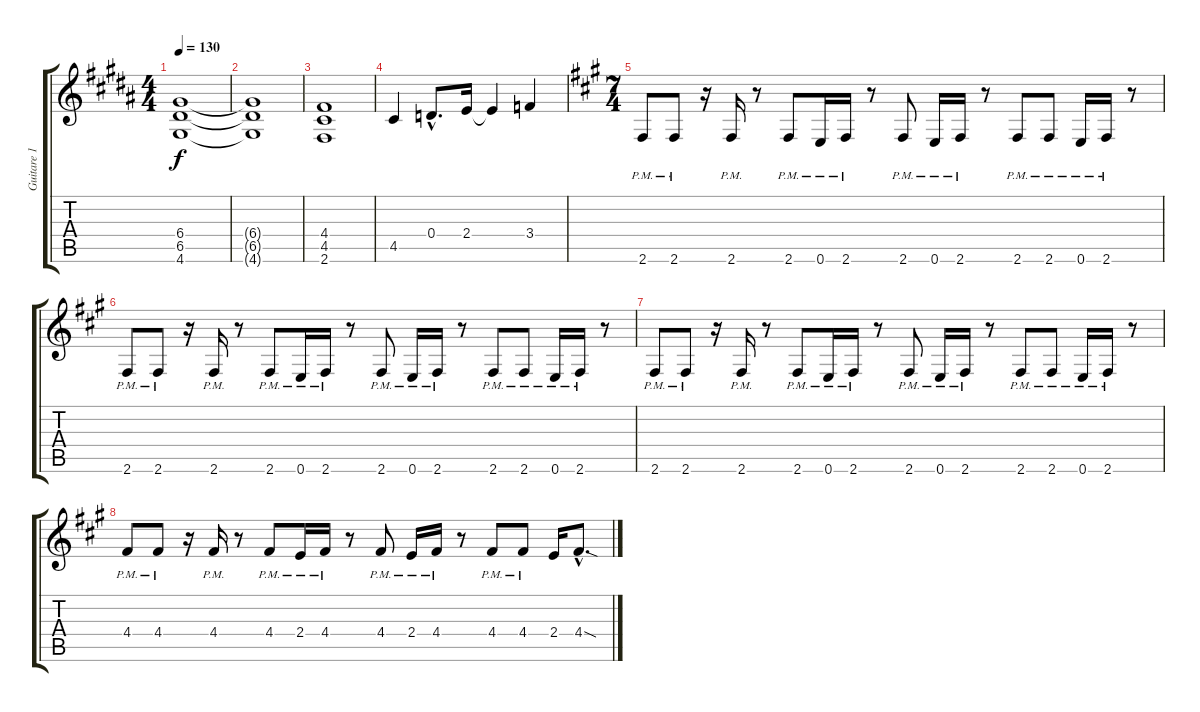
\track ("Guitare 1" "Guitare 1") {instrument distortionguitar}
\staff {score tabs}
\tuning (E4 B3 G3 D3 A2 E2) {hide}
\ts (4 4)
\tempo 130
\clef g2
\ks b
(6.4 6.5 4.6).1{dy f} |
(6.4{t} 6.5{t} 4.6{t}).1 |
(4.4 4.5 2.6).1 |
4.5.4 0.4{hac}.8{d} 2.4.16 2.4{t}.4 3.4.4 |
\ts (7 4)
\ks a
2.6{pm}.8 2.6{pm}.8 r.16 2.6{pm}.16 r.8 2.6{pm}.8 0.6{pm}.16 2.6{pm}.16 r.8 2.6{pm}.8 0.6{pm}.16 2.6{pm}.16 r.8 2.6{pm}.8 2.6{pm}.8 0.6{pm}.16 2.6{pm}.16 r.8 |
2.6{pm}.8 2.6{pm}.8 r.16 2.6{pm}.16 r.8 2.6{pm}.8 0.6{pm}.16 2.6{pm}.16 r.8 2.6{pm}.8 0.6{pm}.16 2.6{pm}.16 r.8 2.6{pm}.8 2.6{pm}.8 0.6{pm}.16 2.6{pm}.16 r.8 |
2.6{pm}.8 2.6{pm}.8 r.16 2.6{pm}.16 r.8 2.6{pm}.8 0.6{pm}.16 2.6{pm}.16 r.8 2.6{pm}.8 0.6{pm}.16 2.6{pm}.16 r.8 2.6{pm}.8 2.6{pm}.8 0.6{pm}.16 2.6{pm}.16 r.8 |
4.4{pm}.8 4.4{pm}.8 r.16 4.4{pm}.16 r.8 4.4{pm}.8 2.4{pm}.16 4.4{pm}.16 r.8 4.4{pm}.8 2.4{pm}.16 4.4{pm}.16 r.8 4.4{pm}.8 4.4{pm}.8 2.4.16 4.4{sod hac}.8{d}
